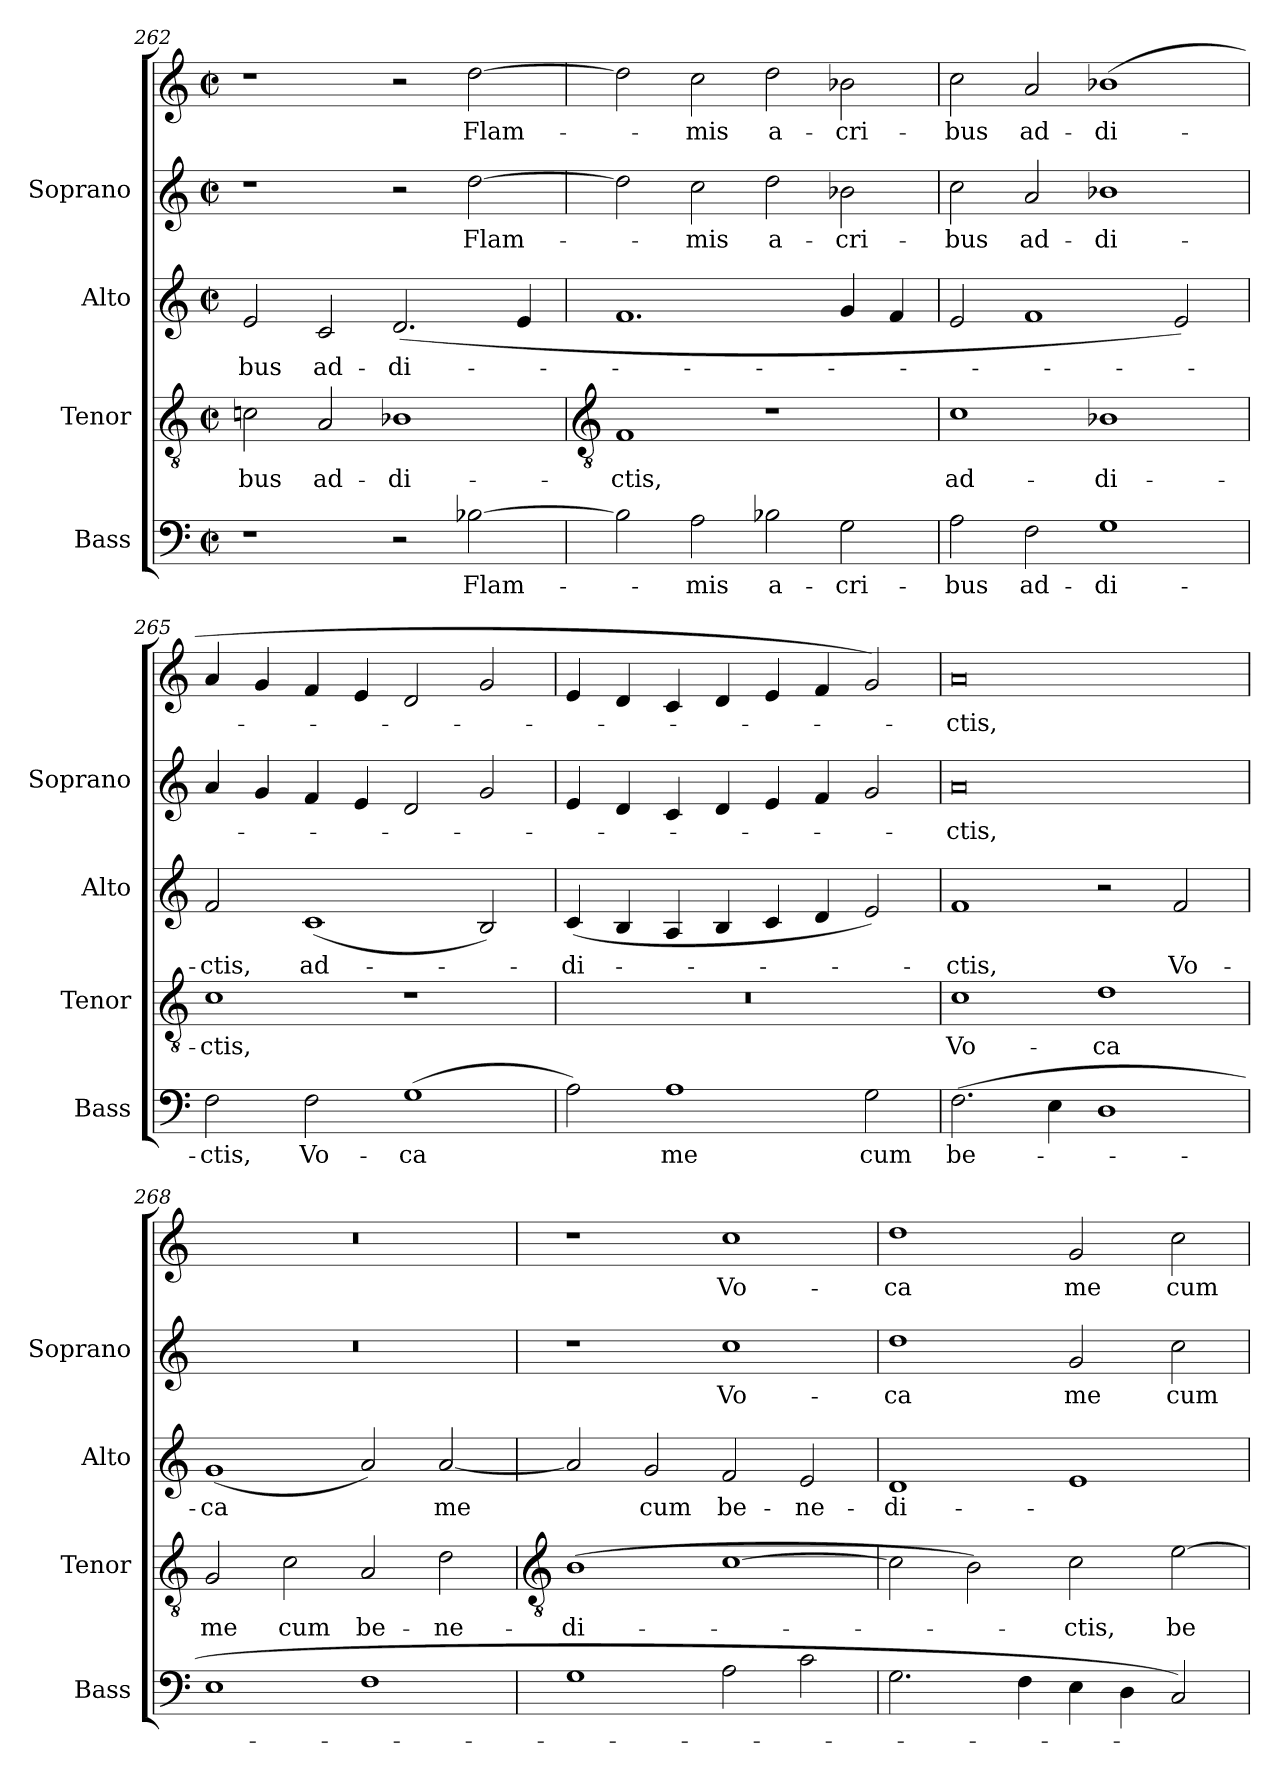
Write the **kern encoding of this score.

**kern	**text	**kern	**text	**kern	**text	**kern	**text	**kern	**text
*part4	*part4	*part3	*part3	*part2	*part2	*part1	*part1	*part1	*part1
*staff5	*staff5	*staff4	*staff4	*staff3	*staff3	*staff2	*staff2	*staff1	*staff1
*I"Bass	*	*I"Tenor	*	*I"Alto	*	*I"Soprano	*	*	*
*I'Bass	*	*I'Tenor	*	*I'Alto	*	*I'Soprano	*	*	*
*clefF4	*	*clefGv2	*	*clefG2	*	*clefG2	*	*clefG2	*
*k[]	*	*k[]	*	*k[]	*	*k[]	*	*k[]	*
*C:	*	*C:	*	*C:	*	*C:	*	*C:	*
*M4/2	*	*M4/2	*	*M4/2	*	*M4/2	*	*M4/2	*
*met(c|)	*	*met(c|)	*	*met(c|)	*	*met(c|)	*	*met(c|)	*
=262	=262	=262	=262	=262	=262	=262	=262	=262	=262
!	!	!	!LO:LY:b	!	!LO:LY:b	!	!	!	!
1r	.	2cn	-bus	2e	-bus	1r	.	1r	.
!	!	!	!LO:LY:b	!	!LO:LY:b	!	!	!	!
.	.	2A	ad-	2c	ad-	.	.	.	.
!	!	!	!LO:LY:b	!	!LO:LY:b	!	!	!	!
2r	.	1B-X	-di-	(<2.d	-di-	2r	.	2r	.
!	!LO:LY:b	!	!	!	!	!	!LO:LY:b	!	!LO:LY:b
[2B-X	Flam-	.	.	.	.	[2dd	Flam-	[2dd	Flam-
.	.	.	.	4e	.	.	.	.	.
!!LO:LB:g=z
=263	=263	=263	=263	=263	=263	=263	=263	=263	=263
*	*	*clefGv2	*	*	*	*	*	*	*
!	!	!	!LO:LY:b	!	!	!	!	!	!
2B-]	.	1F	-ctis,	1.f	.	2dd]	.	2dd]	.
!	!LO:LY:b	!	!	!	!	!	!LO:LY:b	!	!LO:LY:b
2A	mis	.	.	.	.	2cc	mis	2cc	mis
!	!LO:LY:b	!	!	!	!	!	!LO:LY:b	!	!LO:LY:b
2B-	a-	1r	.	.	.	2dd	a-	2dd	a-
!	!LO:LY:b	!	!	!	!	!	!LO:LY:b	!	!LO:LY:b
2G	-cri-	.	.	4g	.	2b-X	-cri-	2b-X	-cri-
.	.	.	.	4f	.	.	.	.	.
=264	=264	=264	=264	=264	=264	=264	=264	=264	=264
!	!LO:LY:b	!	!LO:LY:b	!	!	!	!LO:LY:b	!	!LO:LY:b
2A	-bus	1c	ad-	2e	.	2cc	-bus	2cc	-bus
!	!LO:LY:b	!	!	!	!	!	!LO:LY:b	!	!LO:LY:b
2F	ad-	.	.	1f	.	2a	ad-	2a	ad-
!	!LO:LY:b	!	!LO:LY:b	!	!	!	!LO:LY:b	!	!LO:LY:b
1G	-di-	1B-X	-di-	.	.	1b-X	-di-	(<1b-X	-di-
.	.	.	.	2e)	.	.	.	.	.
=265	=265	=265	=265	=265	=265	=265	=265	=265	=265
!	!LO:LY:b	!	!LO:LY:b	!	!LO:LY:b	!	!	!	!
2F	-ctis,	1c	-ctis,	2f	ctis,	4a	.	4a	.
.	.	.	.	.	.	4g	.	4g	.
!	!LO:LY:b	!	!	!	!LO:LY:b	!	!	!	!
2F	Vo-	.	.	(<1c	ad-	4f	.	4f	.
.	.	.	.	.	.	4e	.	4e	.
!	!LO:LY:b	!	!	!	!	!	!	!	!
(>1G	-ca	1r	.	.	.	2d	.	2d	.
.	.	.	.	2B)	.	2g	.	2g	.
=266	=266	=266	=266	=266	=266	=266	=266	=266	=266
!	!	!	!	!	!LO:LY:b	!	!	!	!
2A)	.	0r	.	(<4c	di-	4e	.	4e	.
.	.	.	.	4B	.	4d	.	4d	.
!	!LO:LY:b	!	!	!	!	!	!	!	!
1A	me	.	.	4A	.	4c	.	4c	.
.	.	.	.	4B	.	4d	.	4d	.
.	.	.	.	4c	.	4e	.	4e	.
.	.	.	.	4d	.	4f	.	4f	.
!	!LO:LY:b	!	!	!	!	!	!	!	!
2G	cum	.	.	2e)	.	2g	.	2g)	.
=267	=267	=267	=267	=267	=267	=267	=267	=267	=267
!	!LO:LY:b	!	!LO:LY:b	!	!LO:LY:b	!	!LO:LY:b	!	!LO:LY:b
(>2.F	be-	1c	Vo-	1f	ctis,	0a	ctis,	0a	ctis,
4E	.	.	.	.	.	.	.	.	.
!	!	!	!LO:LY:b	!	!	!	!	!	!
1D	.	1d	-ca	2r	.	.	.	.	.
!	!	!	!	!	!LO:LY:b	!	!	!	!
.	.	.	.	2f	Vo-	.	.	.	.
=268	=268	=268	=268	=268	=268	=268	=268	=268	=268
!	!	!	!LO:LY:b	!	!LO:LY:b	!	!	!	!
1E	.	2G	me	(<1g	-ca	0r	.	0r	.
!	!	!	!LO:LY:b	!	!	!	!	!	!
.	.	2c	cum	.	.	.	.	.	.
!	!	!	!LO:LY:b	!	!	!	!	!	!
1F	.	2A	be-	2a)	.	.	.	.	.
!	!	!	!LO:LY:b	!	!LO:LY:b	!	!	!	!
.	.	2d	-ne-	[2a	me	.	.	.	.
!!LO:LB:g=z
=269	=269	=269	=269	=269	=269	=269	=269	=269	=269
*	*	*clefGv2	*	*	*	*	*	*	*
!	!	!	!LO:LY:b	!	!	!	!	!	!
1G	.	(>1B	-di-	2a]	.	1r	.	1r	.
!	!	!	!	!	!LO:LY:b	!	!	!	!
.	.	.	.	2g	cum	.	.	.	.
!	!	!	!	!	!LO:LY:b	!	!LO:LY:b	!	!LO:LY:b
2A	.	[1c	.	2f	be-	1cc	Vo-	1cc	Vo-
!	!	!	!	!	!LO:LY:b	!	!	!	!
2c	.	.	.	2e	-ne-	.	.	.	.
=270	=270	=270	=270	=270	=270	=270	=270	=270	=270
!	!	!	!	!	!LO:LY:b	!	!LO:LY:b	!	!LO:LY:b
2.G	.	2c]	.	1d	-di-	1dd	-ca	1dd	-ca
.	.	2B)	.	.	.	.	.	.	.
4F	.	.	.	.	.	.	.	.	.
!	!	!	!LO:LY:b	!	!	!	!LO:LY:b	!	!LO:LY:b
4E	.	2c	ctis,	1e	.	2g	me	2g	me
4D	.	.	.	.	.	.	.	.	.
!	!	!	!LO:LY:b	!	!	!	!LO:LY:b	!	!LO:LY:b
2C)	.	[2e	be-	.	.	2cc	cum	2cc	cum
=	=	=	=	=	=	=	=	=	=
*-	*-	*-	*-	*-	*-	*-	*-	*-	*-
